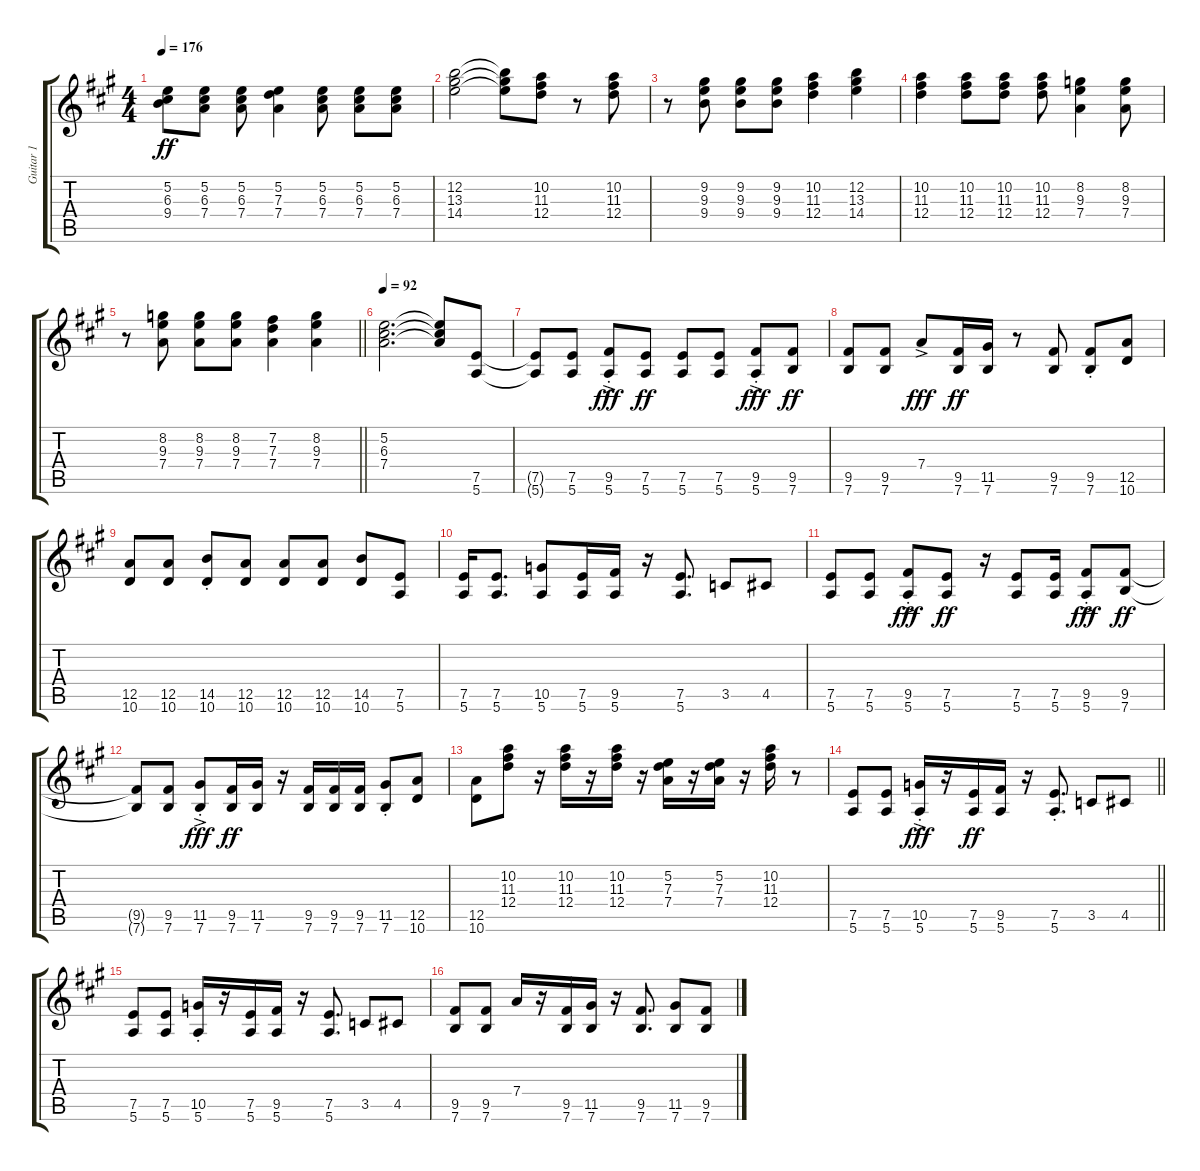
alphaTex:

\track ("Guitar 1" "Guitar 1") {instrument distortionguitar}
\staff {score tabs}
\tuning (E4 B3 G3 D3 A2 E2) {hide}
\ts (4 4)
\tempo 176
\clef g2
\ks a
(5.2{t} 6.3{t} 9.4{t}).8{dy ff} (5.2 6.3 7.4).8 (5.2 6.3 7.4).8 (5.2 7.3 7.4).4 (5.2 6.3 7.4).8 (5.2 6.3 7.4).8 (5.2 6.3 7.4).8 |
(12.2 13.3 14.4).2 (12.2{t} 13.3{t} 14.4{t}).8 (10.2 11.3 12.4).8 r.8 (10.2 11.3 12.4).8 |
r.8 (9.2 9.3 9.4).8 (9.2 9.3 9.4).8 (9.2 9.3 9.4).8 (10.2 11.3 12.4).4 (12.2 13.3 14.4).4 |
(10.2 11.3 12.4).4 (10.2 11.3 12.4).8 (10.2 11.3 12.4).8 (10.2 11.3 12.4).8 (8.2 9.3 7.4).4 (8.2 9.3 7.4).8 |
\barLineRight lightlight
r.8 (8.2 9.3 7.4).8 (8.2 9.3 7.4).8 (8.2 9.3 7.4).8 (7.2 7.3 7.4).4 (8.2 9.3 7.4).4 |
\tempo 92
(5.2 6.3 7.4).2{d} (5.2{t} 6.3{t} 7.4{t}).8 (7.5 5.6).8 |
(7.5{t} 5.6{t}).8 (7.5 5.6).8 (9.5{ac st} 5.6{ac st}).8{dy fff} (7.5 5.6).8{dy ff} (7.5 5.6).8 (7.5 5.6).8 (9.5{ac st} 5.6{ac st}).8{dy fff} (9.5 7.6).8{dy ff} |
(9.5 7.6).8 (9.5 7.6).8 7.4{ac}.8{dy fff} (9.5 7.6).16{dy ff} (11.5 7.6).16 r.8 (9.5 7.6).8 (9.5{st} 7.6{st}).8 (12.5 10.6).8 |
(12.5 10.6).8 (12.5 10.6).8 (14.5{st} 10.6{st}).8 (12.5 10.6).8 (12.5 10.6).8 (12.5 10.6).8 (14.5 10.6).8 (7.5 5.6).8 |
(7.5 5.6).16 (7.5 5.6).8{d} (10.5 5.6).8 (7.5 5.6).16 (9.5 5.6).16 r.16 (7.5 5.6).8{d} 3.5.8 4.5.8 |
(7.5 5.6).8 (7.5 5.6).8 (9.5{ac st} 5.6{ac st}).8{dy fff} (7.5 5.6).8{dy ff} r.16 (7.5 5.6).8 (7.5 5.6).16 (9.5{ac st} 5.6{ac st}).8{dy fff} (9.5 7.6).8{dy ff} |
(9.5{t} 7.6{t}).8 (9.5 7.6).8 (11.5{ac st} 7.6{ac st}).8{dy fff} (9.5 7.6).16{dy ff} (11.5 7.6).16 r.16 (9.5 7.6).16 (9.5 7.6).16 (9.5 7.6).16 (11.5{st} 7.6{st}).8 (12.5 10.6).8 |
(12.5 10.6).8 (10.2 11.3 12.4).8 r.16 (10.2 11.3 12.4).16 r.16 (10.2 11.3 12.4).16 r.16 (5.2 7.3 7.4).16 r.16 (5.2 7.3 7.4).16 r.16 (10.2 11.3 12.4).16 r.8 |
\barLineRight lightlight
(7.5 5.6).8 (7.5 5.6).8 (10.5{ac st} 5.6{ac st}).16{dy fff} r.16 (7.5 5.6).16{dy ff} (9.5 5.6).16 r.16 (7.5{st} 5.6{st}).8{d} 3.5.8 4.5.8 |
(7.5 5.6).8 (7.5 5.6).8 (10.5{st} 5.6{st}).16 r.16 (7.5 5.6).16 (9.5 5.6).16 r.16 (7.5 5.6).8{d} 3.5.8 4.5.8 |
(9.5 7.6).8 (9.5 7.6).8 7.4.16 r.16 (9.5 7.6).16 (11.5 7.6).16 r.16 (9.5 7.6).8{d} (11.5 7.6).8 (9.5 7.6).8
